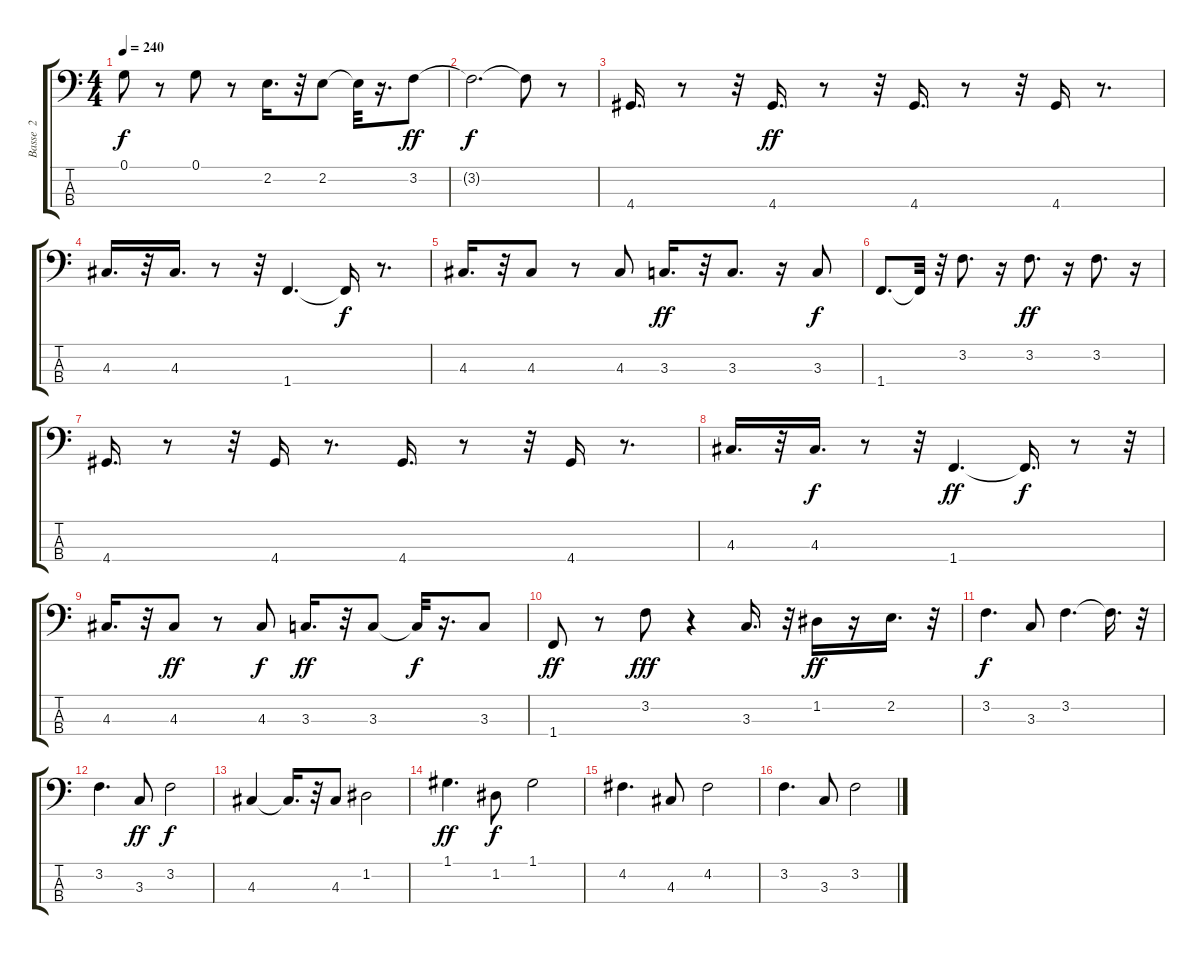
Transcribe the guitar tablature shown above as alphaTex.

\track ("Basse  2" "Basse  2") {instrument acousticbass}
\staff {score tabs}
\tuning (G2 D2 A1 E1) {hide}
\ts (4 4)
\tempo 240
\clef f4
\ks c
0.1.8{dy f} r.8 0.1.8 r.8 2.2.16{d} r.32 2.2.8 2.2{t}.32 r.16{d} 3.2.8{dy ff} |
3.2{t}.2{d dy f} 3.2{t}.8 r.8 |
4.4.16{d} r.8 r.32 4.4.16{d dy ff} r.8 r.32 4.4.16{d} r.8 r.32 4.4.16 r.8{d} |
4.3.16{d} r.32 4.3.16{d} r.8 r.32 1.4.4{d} 1.4{t}.16{dy f} r.8{d} |
4.3.16{d} r.32 4.3.8 r.8 4.3.8 3.3.16{d dy ff} r.32 3.3.8{d} r.16 3.3.8{dy f} |
1.4.8{d} 1.4{t}.32 r.32 3.2.8{d} r.16 3.2.8{d dy ff} r.16 3.2.8{d} r.16 |
4.4.16{d} r.8 r.32 4.4.16 r.8{d} 4.4.16{d} r.8 r.32 4.4.16 r.8{d} |
4.3.16{d} r.32 4.3.16{d dy f} r.8 r.32 1.4.4{d dy ff} 1.4{t}.16{d dy f} r.8 r.32 |
4.3.16{d} r.32 4.3.8{dy ff} r.8 4.3.8{dy f} 3.3.16{d dy ff} r.32 3.3.8 3.3{t}.32{dy f} r.16{d} 3.3.8 |
1.4.8{dy ff} r.8 3.2.8{dy fff} r.4 3.3.16{d} r.32 1.2.16{dy ff} r.16 2.2.16{d} r.32 |
3.2.4{d dy f} 3.3.8 3.2.4{d} 3.2{t}.16{d} r.32 |
3.2.4{d} 3.3.8{dy ff} 3.2.2{dy f} |
4.3.4 4.3{t}.16{d} r.32 4.3.8 1.2.2 |
1.1.4{d dy ff} 1.2.8{dy f} 1.1.2 |
4.2.4{d} 4.3.8 4.2.2 |
3.2.4{d} 3.3.8 3.2.2
